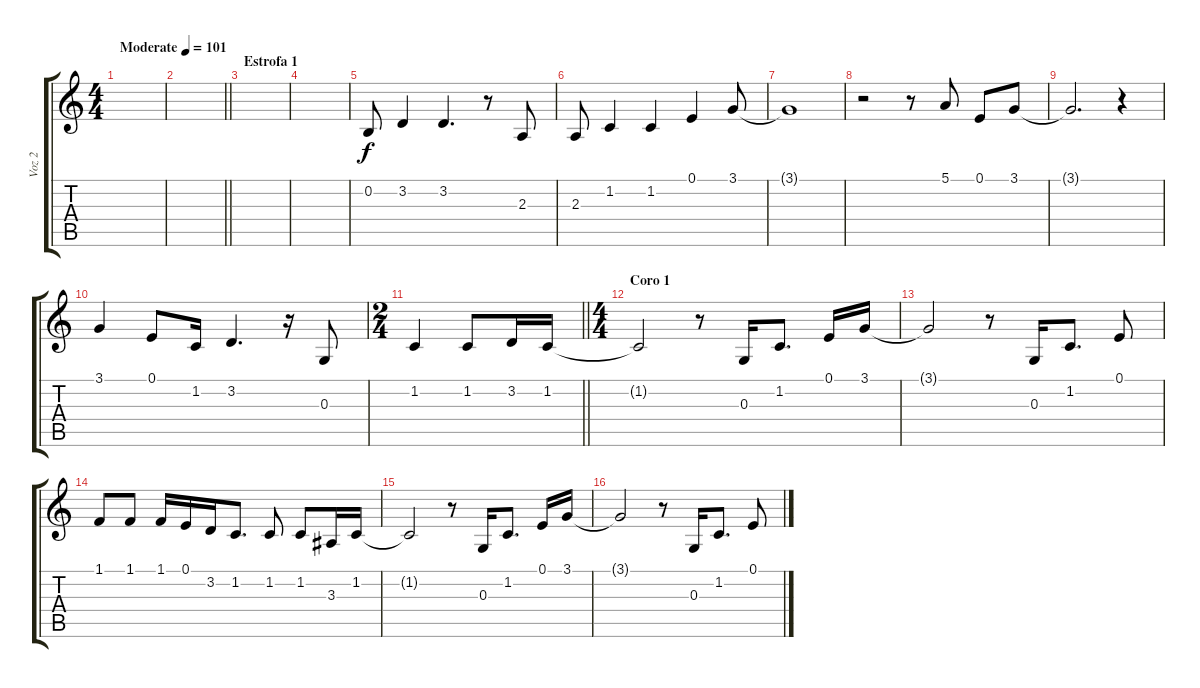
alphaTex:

\track ("Voz 2" "Voz 2") {instrument baritonesax}
\staff {score tabs}
\tuning (E4 B3 G3 D3 A2 E2) {hide}
\ts (4 4)
\tempo (101 "Moderate")
\clef g2
\ks c
|
\barLineRight lightlight
|
\section ("" "Estrofa 1")
|
|
0.2.8 3.2.4 3.2.4{d} r.8 2.3.8 |
2.3.8 1.2.4 1.2.4 0.1.4 3.1.8 |
3.1{t}.1 |
r.2 r.8 5.1.8 0.1.8 3.1.8 |
3.1{t}.2{d} r.4 |
3.1.4 0.1.8 1.2.16 3.2.4{d} r.16 0.3.8 |
\ts (2 4)
\barLineRight lightlight
1.2.4 1.2.8 3.2.16 1.2.16 |
\ts (4 4)
\section ("" "Coro 1")
1.2{t}.2 r.8 0.3.16 1.2.8{d} 0.1.16 3.1.16 |
3.1{t}.2 r.8 0.3.16 1.2.8{d} 0.1.8 |
1.1.8 1.1.8 1.1.16 0.1.16 3.2.16 1.2.8{d} 1.2.8 1.2.8 3.3.16 1.2.16 |
1.2{t}.2 r.8 0.3.16 1.2.8{d} 0.1.16 3.1.16 |
3.1{t}.2 r.8 0.3.16 1.2.8{d} 0.1.8
